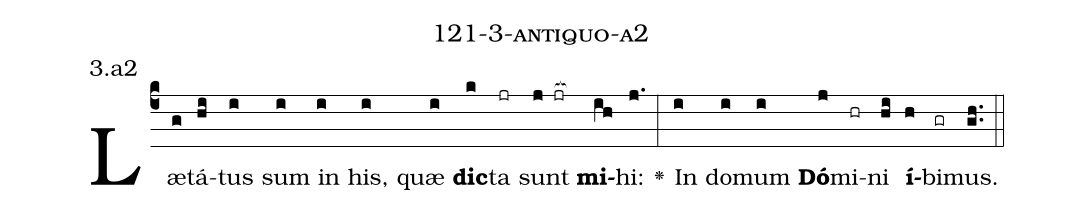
name: 121-3-antiquo-a2;
annotation: 3.a2;
%%
(c4)Læ(g)tá(hi)tus(i) sum(i) in(i) his,(i) quæ(i) <b>dic</b>(k)ta(jr) sunt(j jr[ocb:1{]) <b>mi</b>(ih[ocb:0}])hi:(j.) <v>\greheightstar</v>(:) In(i) do(i)mum(i) <b>Dó</b>(j)mi(hr)ni(hi) <b>í</b>(h)bi(gr)mus.(gh..) (::)


%E(i) u(i) o(j) u(hi) a(h) e.(gh..) (::)
